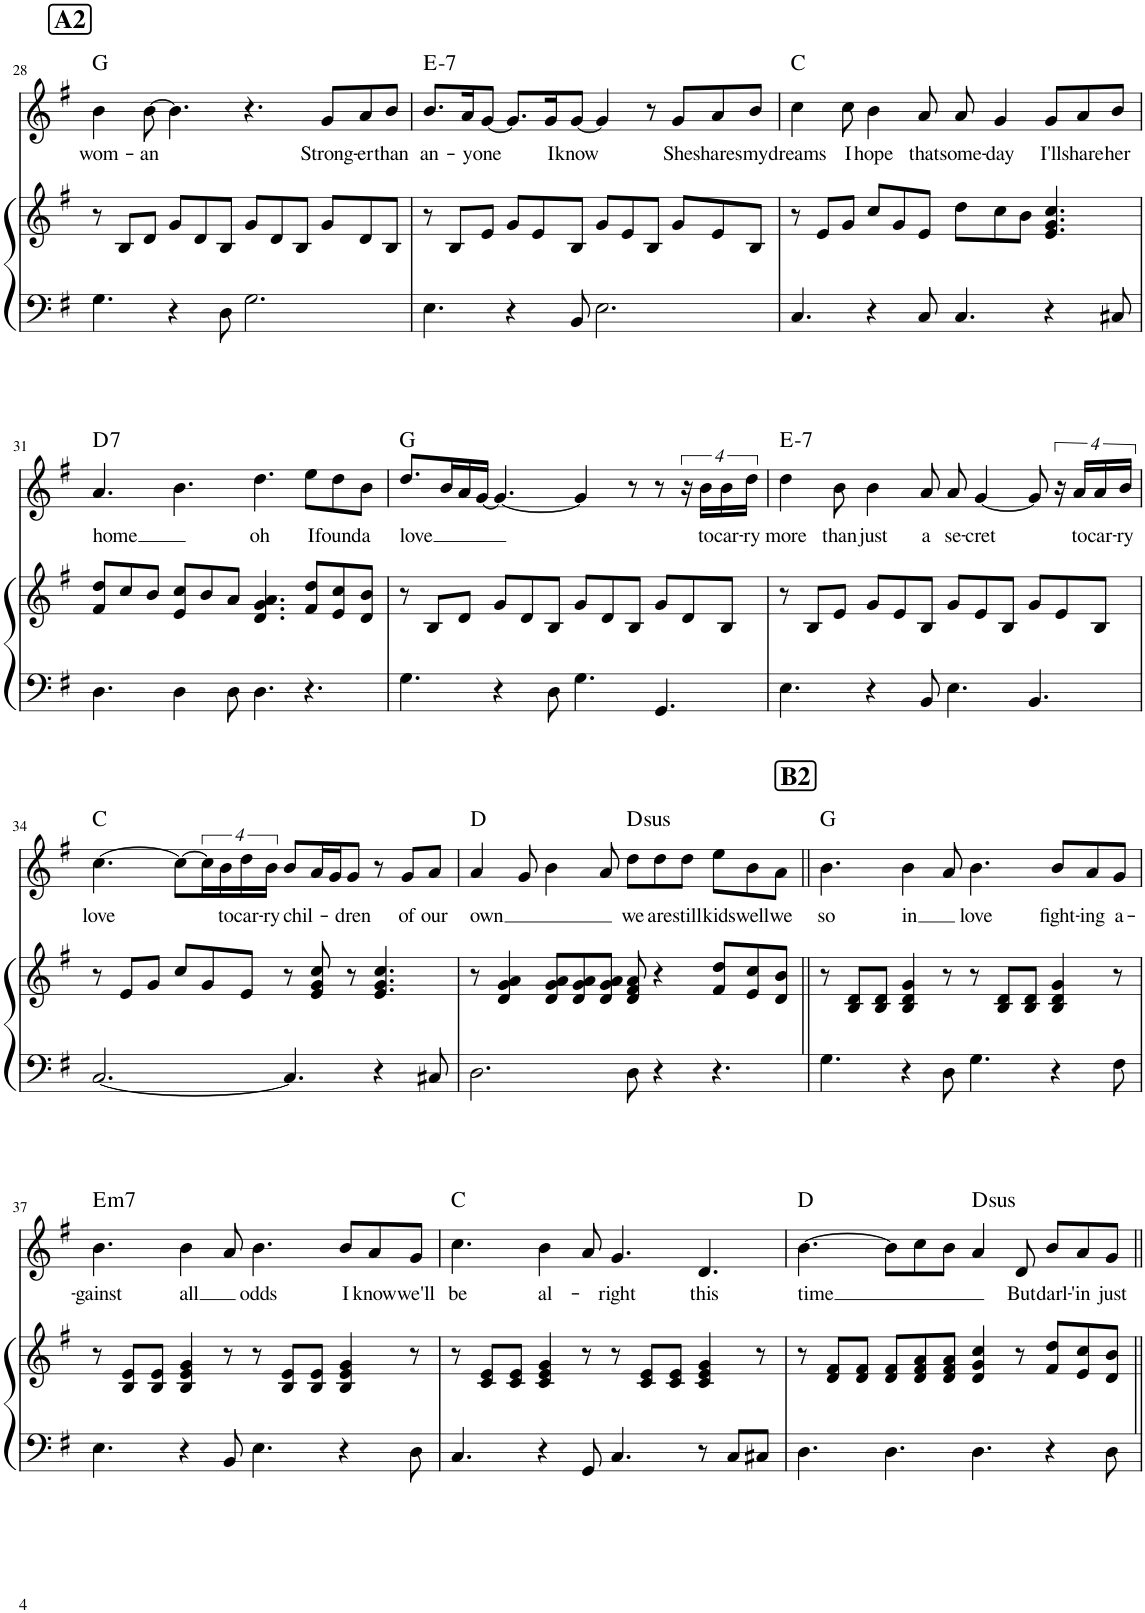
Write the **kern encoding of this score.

**kern	**kern	**kern	**text	**harte
*part2	*part2	*part1	*part1	*part1
*staff3	*staff2	*staff1	*staff1	*
*I"Piano	*	*I"雙簧管	*	*
*I'Pno	*	*	*	*
!!LO:PB:g=z
*clefF4	*clefG2	*clefG2	*	*
*k[f#]	*k[f#]	*k[f#]	*	*
*M12/8	*M12/8	*M12/8	*	*
!!LO:REH:place=s1:a:B:cj:fs=14:t=A2
=28	=28	=28	=28	=28
!	!	!	!LO:LY:b	!
4.G\	8r	4b\	wom-	G:maj
.	8B/L	.	.	.
!	!	!	!LO:LY:b	!
.	8d/J	[8b\	-an	.
4r	8g/L	4.b\]	.	.
.	8d/	.	.	.
8D\	8B/J	.	.	.
2.G\	8g/L	4.r	.	.
.	8d/	.	.	.
.	8B/J	.	.	.
!	!	!	!LO:LY:b	!
.	8g/L	8g/L	Strong-	.
!	!	!	!LO:LY:b	!
.	8d/	8a/	-er	.
!	!	!	!LO:LY:b	!
.	8B/J	8b/J	than	.
=29	=29	=29	=29	=29
!	!	!	!LO:LY:b	!LO:H:kt=7
4.E\	8r	8.b/L	an-	E:min7
.	8B/L	.	.	.
!	!	!	!LO:LY:b	!
.	.	16a/K	-y	.
!	!	!	!LO:LY:b	!
.	8e/J	[8g/J	one	.
4r	8g/L	8.g/L]	.	.
.	8e/	.	.	.
!	!	!	!LO:LY:b	!
.	.	16g/K	I	.
!	!	!	!LO:LY:b	!
8BB/	8B/J	[8g/J	know	.
2.E\	8g/L	4g/]	.	.
.	8e/	.	.	.
.	8B/J	8r	.	.
!	!	!	!LO:LY:b	!
.	8g/L	8g/L	She	.
!	!	!	!LO:LY:b	!
.	8e/	8a/	shares	.
!	!	!	!LO:LY:b	!
.	8B/J	8b/J	my	.
=30	=30	=30	=30	=30
!	!	!	!LO:LY:b	!
4.C/	8r	4cc\	dreams	C:maj
.	8e/L	.	.	.
!	!	!	!LO:LY:b	!
.	8g/J	8cc\	I	.
!	!	!	!LO:LY:b	!
4r	8cc/L	4b\	hope	.
.	8g/	.	.	.
!	!	!	!LO:LY:b	!
8C/	8e/J	8a/	that	.
!	!	!	!LO:LY:b	!
4.C/	8dd\L	8a/	some-	.
!	!	!	!LO:LY:b	!
.	8cc\	4g/	-day	.
.	8b\J	.	.	.
!	!	!	!LO:LY:b	!
4r	4.e/ 4.g/ 4.cc/	8g/L	I'll	.
!	!	!	!LO:LY:b	!
.	.	8a/	share	.
!	!	!	!LO:LY:b	!
8C#X/	.	8b/J	her	.
!!LO:LB:g=z
=31	=31	=31	=31	=31
!	!	!	!LO:LY:b	!LO:H:kt=7
4.D\	8f#/ 8dd/L	4.a/	home	D:7
.	8cc/	.	.	.
.	8b/J	.	.	.
4D\	8e/ 8cc/L	4.b\	.	.
.	8b/	.	.	.
8D\	8a/J	.	.	.
!	!	!	!LO:LY:b	!
4.D\	4.d/ 4.g/ 4.a/	4.dd\	oh	.
!	!	!	!LO:LY:b	!
4.r	8f#/ 8dd/L	8ee\L	I	.
!	!	!	!LO:LY:b	!
.	8e/ 8cc/	8dd\	found	.
!	!	!	!LO:LY:b	!
.	8d/ 8b/J	8b\J	a	.
=32	=32	=32	=32	=32
!	!	!	!LO:LY:b	!
4.G\	8r	8.dd/L	love	G:maj
.	8B/L	.	.	.
.	.	16b/L	.	.
.	8d/J	16a/	.	.
.	.	[16g/JJ	.	.
4r	8g/L	4.g/_	.	.
.	8d/	.	.	.
8D\	8B/J	.	.	.
4.G\	8g/L	4g/]	.	.
.	8d/	.	.	.
.	8B/J	8r	.	.
4.GG/	8g/L	8r	.	.
.	8d/	16r	.	.
!	!	!	!LO:LY:b	!
.	.	16b\LL	to	.
!	!	!	!LO:LY:b	!
.	8B/J	16b\	car-	.
!	!	!	!LO:LY:b	!
.	.	16dd\JJ	-ry	.
=33	=33	=33	=33	=33
!	!	!	!LO:LY:b	!LO:H:kt=7
4.E\	8r	4dd\	more	E:min7
.	8B/L	.	.	.
!	!	!	!LO:LY:b	!
.	8e/J	8b\	than	.
!	!	!	!LO:LY:b	!
4r	8g/L	4b\	just	.
.	8e/	.	.	.
!	!	!	!LO:LY:b	!
8BB/	8B/J	8a/	a	.
!	!	!	!LO:LY:b	!
4.E\	8g/L	8a/	se-	.
!	!	!	!LO:LY:b	!
.	8e/	[4g/	-cret	.
.	8B/J	.	.	.
4.BB/	8g/L	8g/]	.	.
.	8e/	16r	.	.
!	!	!	!LO:LY:b	!
.	.	16a/LL	to	.
!	!	!	!LO:LY:b	!
.	8B/J	16a/	car-	.
!	!	!	!LO:LY:b	!
.	.	16b/JJ	-ry	.
!!LO:LB:g=z
=34	=34	=34	=34	=34
!	!	!	!LO:LY:b	!
[2.C/	8r	[4.cc\	love	C:maj
.	8e/L	.	.	.
.	8g/J	.	.	.
.	8cc/L	8cc\L_	.	.
.	8g/	16cc\L]	.	.
!	!	!	!LO:LY:b	!
.	.	16b\	to	.
!	!	!	!LO:LY:b	!
.	8e/J	16dd\	car-	.
!	!	!	!LO:LY:b	!
.	.	16b\JJ	-ry	.
!	!	!	!LO:LY:b	!
4.C/]	8r	8b/L	chil-	.
.	8e/ 8g/ 8cc/	16a/L	.	.
.	.	16g/J	.	.
!	!	!	!LO:LY:b	!
.	8r	8g/J	-dren	.
4r	4.e/ 4.g/ 4.cc/	8r	.	.
!	!	!	!LO:LY:b	!
.	.	8g/L	of	.
!	!	!	!LO:LY:b	!
8C#X/	.	8a/J	our	.
=35	=35	=35	=35	=35
!	!	!	!LO:LY:b	!
2.D\	8r	4a/	own	D:maj
.	4d/ 4g/ 4a/	.	.	.
.	.	8g/	.	.
.	8d/ 8g/ 8a/L	4b\	.	.
.	8d/ 8g/ 8a/	.	.	.
.	8d/ 8g/ 8a/J	8a/	.	.
!	!	!	!LO:LY:b	!LO:H:kt=sus
8D\	8d/ 8f#/ 8a/	8dd\L	we	D:sus4
!	!	!	!LO:LY:b	!
4r	4r	8dd\	are	.
!	!	!	!LO:LY:b	!
.	.	8dd\J	still	.
!	!	!	!LO:LY:b	!
4.r	8f#/ 8dd/L	8ee\L	kids	.
!	!	!	!LO:LY:b	!
.	8e/ 8cc/	8b\	well	.
!	!	!	!LO:LY:b	!
.	8d/ 8b/J	8a\J	we	.
!!LO:REH:place=s1:a:B:cj:fs=14:t=B2
=36||	=36||	=36||	=36||	=36||
!	!	!	!LO:LY:b	!
4.G\	8r	4.b\	so	G:maj
.	8B/ 8d/L	.	.	.
.	8B/ 8d/J	.	.	.
!	!	!	!LO:LY:b	!
4r	4B/ 4d/ 4g/	4b\	in	.
8D\	8r	8a/	.	.
!	!	!	!LO:LY:b	!
4.G\	8r	4.b\	love	.
.	8B/ 8d/L	.	.	.
.	8B/ 8d/J	.	.	.
!	!	!	!LO:LY:b	!
4r	4B/ 4d/ 4g/	8b/L	fight-	.
!	!	!	!LO:LY:b	!
.	.	8a/	-ing	.
!	!	!	!LO:LY:b	!
8F#\	8r	8g/J	a-	.
!!LO:LB:g=z
=37	=37	=37	=37	=37
!	!	!	!LO:LY:b	!LO:H:kt=m7
4.E\	8r	4.b\	-gainst	E:min7
.	8B/ 8e/L	.	.	.
.	8B/ 8e/J	.	.	.
!	!	!	!LO:LY:b	!
4r	4B/ 4e/ 4g/	4b\	all	.
8BB/	8r	8a/	.	.
!	!	!	!LO:LY:b	!
4.E\	8r	4.b\	odds	.
.	8B/ 8e/L	.	.	.
.	8B/ 8e/J	.	.	.
!	!	!	!LO:LY:b	!
4r	4B/ 4e/ 4g/	8b/L	I	.
!	!	!	!LO:LY:b	!
.	.	8a/	know	.
!	!	!	!LO:LY:b	!
8D\	8r	8g/J	we'll	.
=38	=38	=38	=38	=38
!	!	!	!LO:LY:b	!
4.C/	8r	4.cc\	be	C:maj
.	8c/ 8e/L	.	.	.
.	8c/ 8e/J	.	.	.
!	!	!	!LO:LY:b	!
4r	4c/ 4e/ 4g/	4b\	al-	.
8GG/	8r	8a/	.	.
!	!	!	!LO:LY:b	!
4.C/	8r	4.g/	-right	.
.	8c/ 8e/L	.	.	.
.	8c/ 8e/J	.	.	.
!	!	!	!LO:LY:b	!
8r	4c/ 4e/ 4g/	4.d/	this	.
8C/L	.	.	.	.
8C#X/J	8r	.	.	.
=39	=39	=39	=39	=39
!	!	!	!LO:LY:b	!
4.D\	8r	[4.b\	time	D:maj
.	8d/ 8f#/L	.	.	.
.	8d/ 8f#/J	.	.	.
4.D\	8d/ 8f#/L	8b\L]	.	.
.	8d/ 8f#/ 8a/	8cc\	.	.
.	8d/ 8f#/ 8a/J	8b\J	.	.
!	!	!	!	!LO:H:kt=sus
4.D\	4d/ 4g/ 4cc/	4a/	.	D:sus4
!	!	!	!LO:LY:b	!
.	8r	8d/	But	.
!	!	!	!LO:LY:b	!
4r	8f#/ 8dd/L	8b/L	darl-	.
!	!	!	!LO:LY:b	!
.	8e/ 8cc/	8a/	-'in	.
!	!	!	!LO:LY:b	!
8D\	8d/ 8b/J	8g/J	just	.
=||	=||	=||	=||	=||
*-	*-	*-	*-	*-
